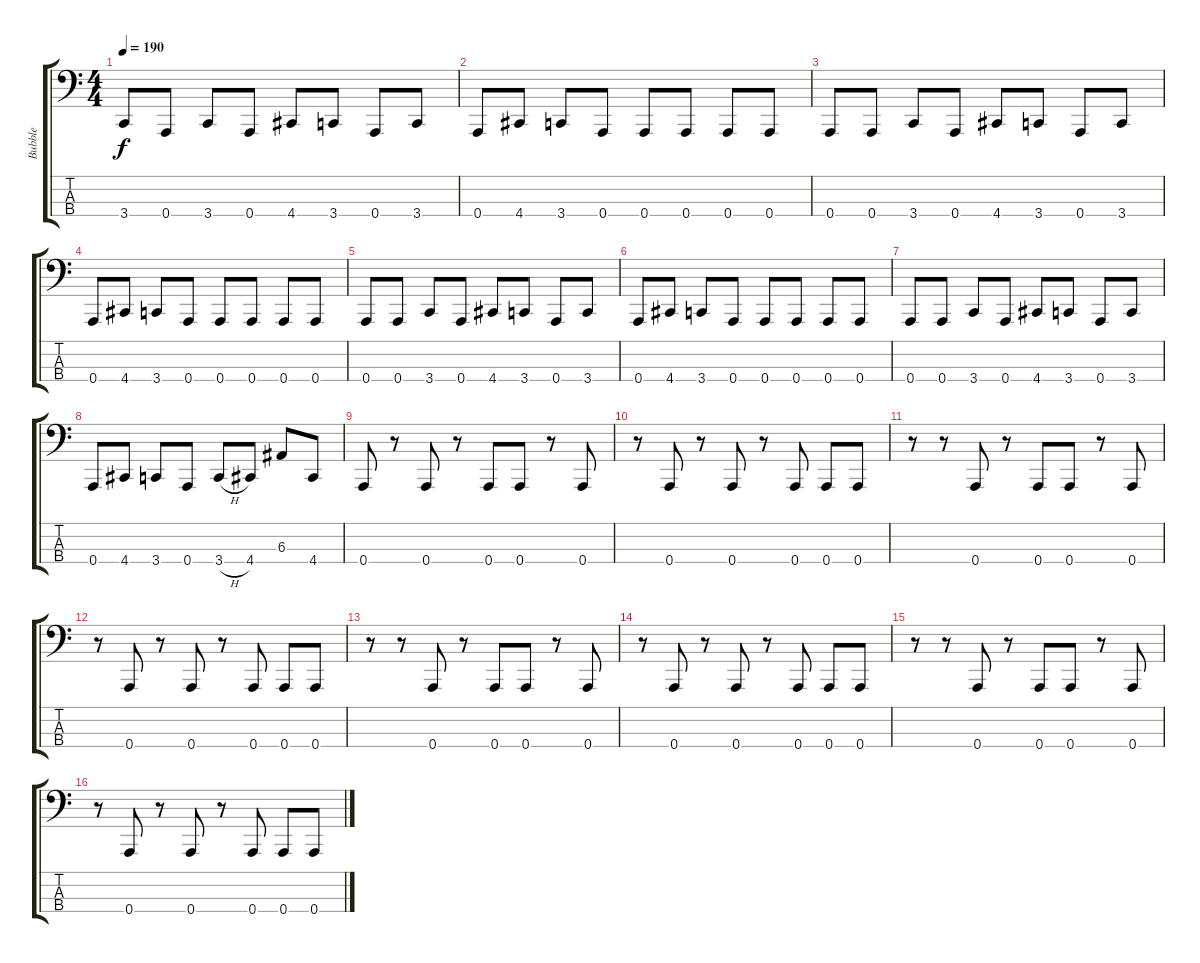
\track ("Bubble" "Bubble") {instrument electricbasspick}
\staff {score tabs}
\tuning (D2 A1 E1 A0) {hide}
\ts (4 4)
\tempo 190
\clef f4
\ks c
3.4.8{dy f} 0.4.8 3.4.8 0.4.8 4.4.8 3.4.8 0.4.8 3.4.8 |
0.4.8 4.4.8 3.4.8 0.4.8 0.4.8 0.4.8 0.4.8 0.4.8 |
0.4.8 0.4.8 3.4.8 0.4.8 4.4.8 3.4.8 0.4.8 3.4.8 |
0.4.8 4.4.8 3.4.8 0.4.8 0.4.8 0.4.8 0.4.8 0.4.8 |
0.4.8 0.4.8 3.4.8 0.4.8 4.4.8 3.4.8 0.4.8 3.4.8 |
0.4.8 4.4.8 3.4.8 0.4.8 0.4.8 0.4.8 0.4.8 0.4.8 |
0.4.8 0.4.8 3.4.8 0.4.8 4.4.8 3.4.8 0.4.8 3.4.8 |
0.4.8 4.4.8 3.4.8 0.4.8 3.4{h}.8 4.4.8 6.3.8 4.4.8 |
0.4.8 r.8 0.4.8 r.8 0.4.8 0.4.8 r.8 0.4.8 |
r.8 0.4.8 r.8 0.4.8 r.8 0.4.8 0.4.8 0.4.8 |
r.8 r.8 0.4.8 r.8 0.4.8 0.4.8 r.8 0.4.8 |
r.8 0.4.8 r.8 0.4.8 r.8 0.4.8 0.4.8 0.4.8 |
r.8 r.8 0.4.8 r.8 0.4.8 0.4.8 r.8 0.4.8 |
r.8 0.4.8 r.8 0.4.8 r.8 0.4.8 0.4.8 0.4.8 |
r.8 r.8 0.4.8 r.8 0.4.8 0.4.8 r.8 0.4.8 |
r.8 0.4.8 r.8 0.4.8 r.8 0.4.8 0.4.8 0.4.8
